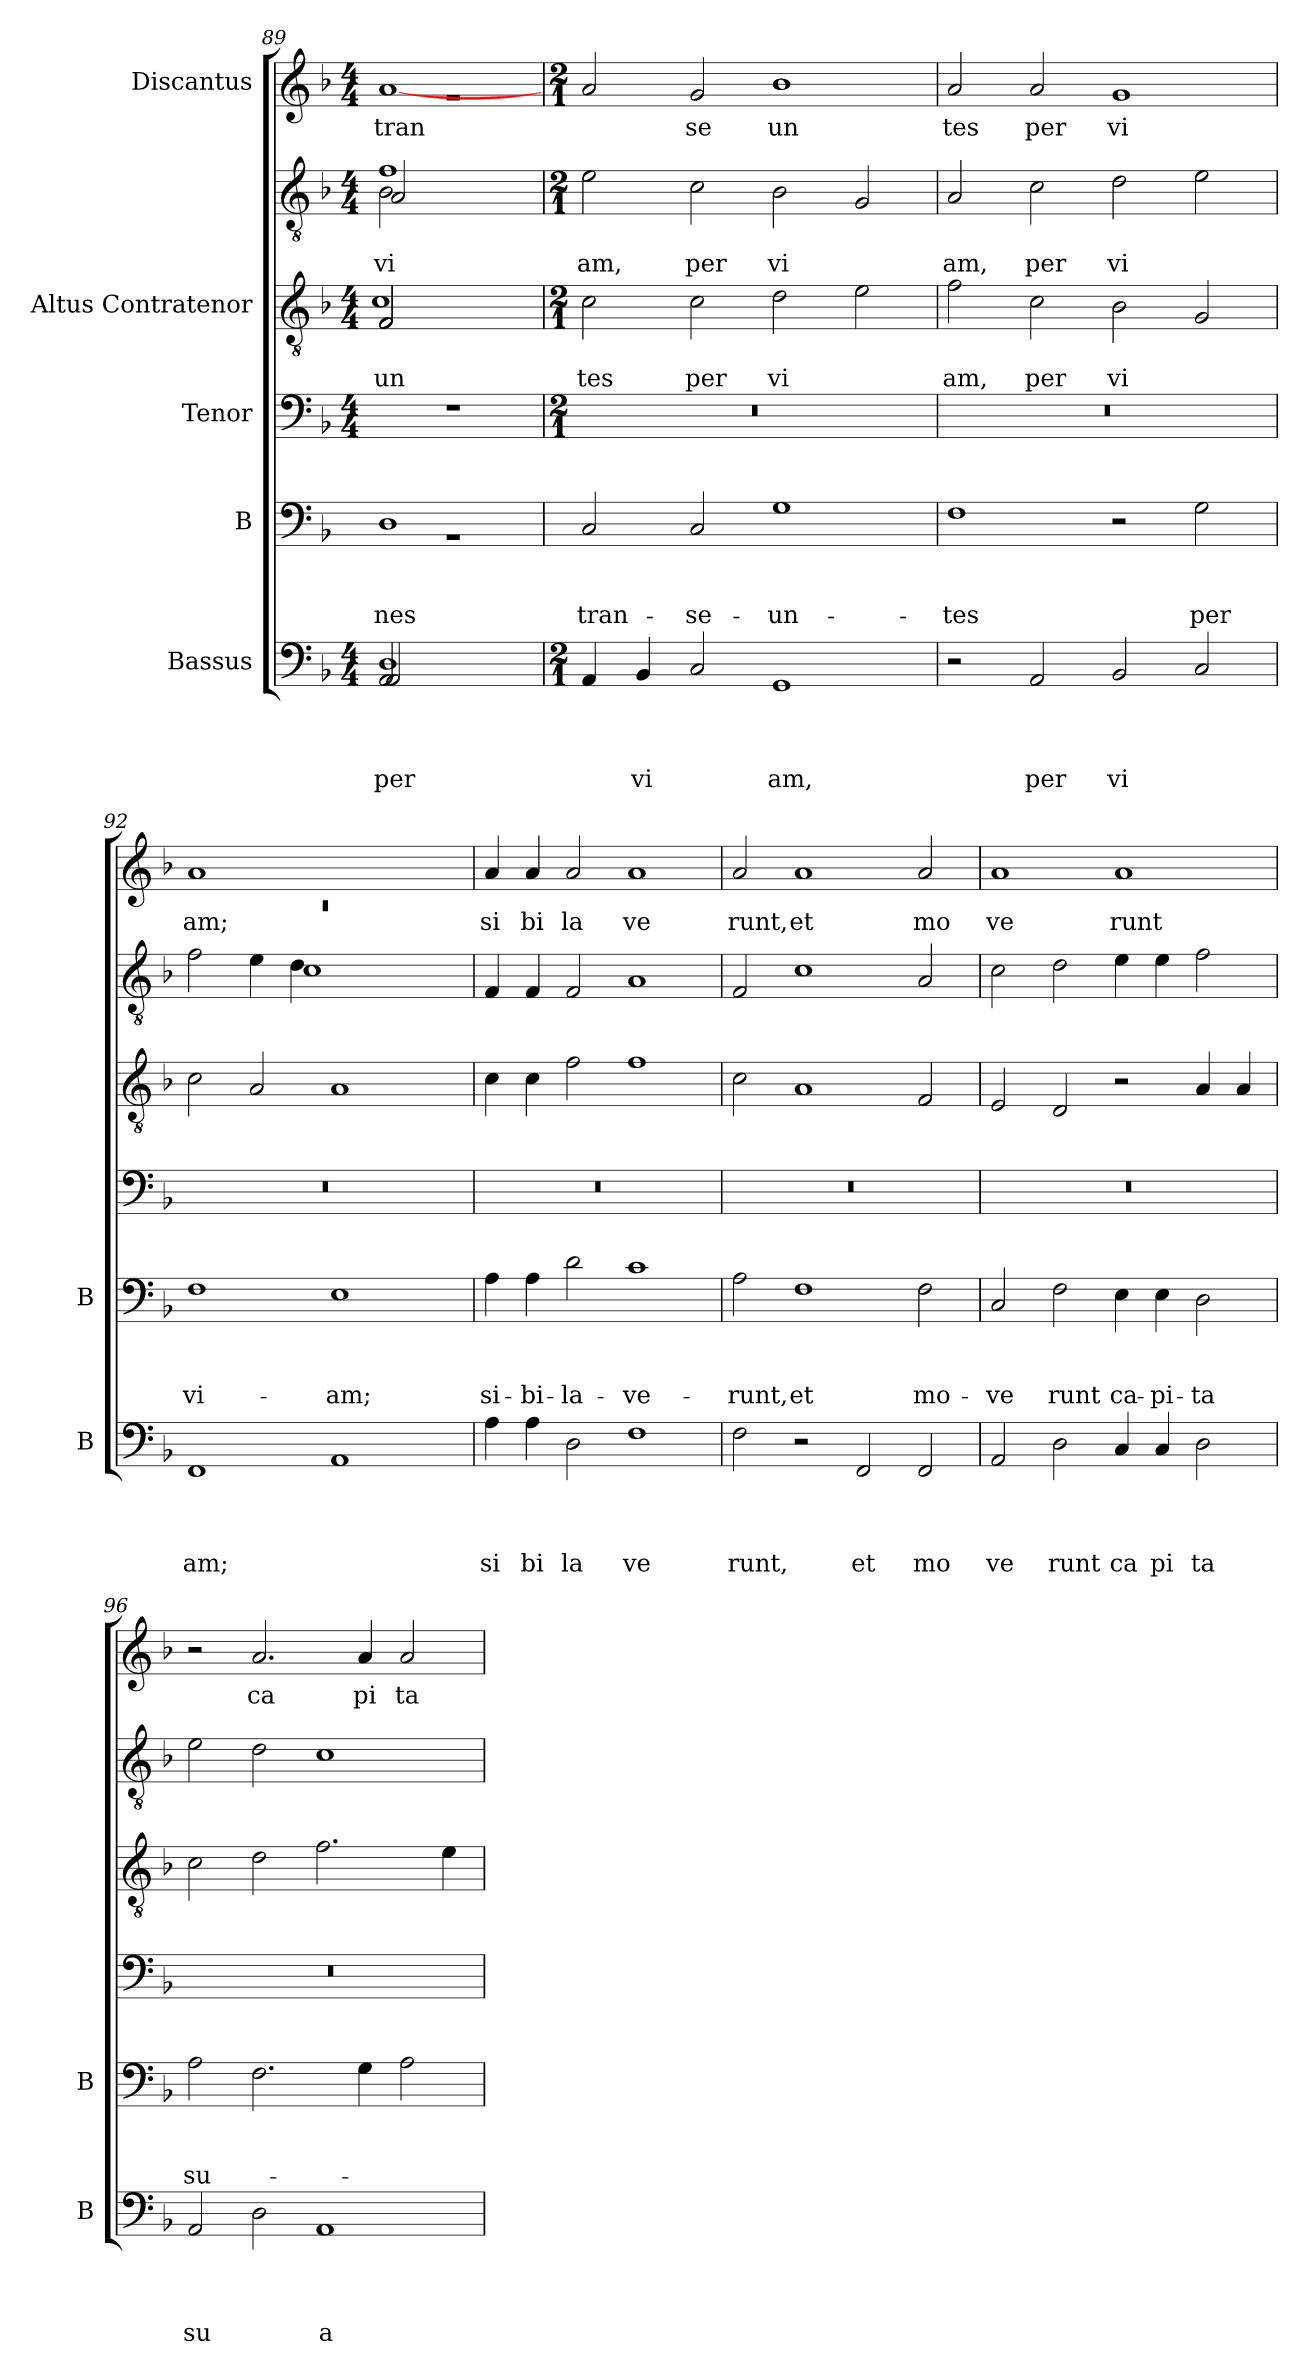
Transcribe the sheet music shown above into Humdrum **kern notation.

**kern	**text	**text	**text	**text	**kern	**text	**text	**text	**kern	**kern	**text	**text	**kern	**text	**text	**kern	**text
*part5	*part5	*part5	*part5	*part5	*part4	*part4	*part4	*part4	*part3	*part2	*part2	*part2	*part2	*part2	*part2	*part1	*part1
*staff6	*staff6	*staff6	*staff6	*staff6	*staff5	*staff5	*staff5	*staff5	*staff4	*staff3	*staff3	*staff3	*staff2	*staff2	*staff2	*staff1	*staff1
*I"Bassus	*	*	*	*	*I"B	*	*	*	*I"Tenor	*I"Altus Contratenor	*	*	*	*	*	*I"Discantus	*
*I'B	*	*	*	*	*I'B	*	*	*	*	*	*	*	*	*	*	*	*
*clefF4	*	*	*	*	*clefF4	*	*	*	*clefF4	*clefGv2	*	*	*clefGv2	*	*	*clefG2	*
*k[b-]	*	*	*	*	*k[b-]	*	*	*	*k[b-]	*k[b-]	*	*	*k[b-]	*	*	*k[b-]	*
*F:	*	*	*	*	*F:	*	*	*	*F:	*F:	*	*	*F:	*	*	*F:	*
*M4/4	*	*	*	*	*	*	*	*	*M4/4	*M4/4	*	*	*M4/4	*	*	*M4/4	*
=89	=89	=89	=89	=89	=89	=89	=89	=89	=89	=89	=89	=89	=89	=89	=89	=89	=89
!	!	!	!	!LO:LY:b	!	!	!	!	!	!	!	!	!	!	!	!	!
*^	*	*	*	*	*	*	*	*	*	*	*	*	*	*	*	*	*
!	!	!	!	!	!LO:LY:b	!	!	!	!	!	!	!	!	!	!	!	!	!
*	*^	*	*	*	*	*	*	*	*	*	*	*	*	*	*	*	*	*
!	!	!	!	!	!	!LO:LY:b	!	!	!	!LO:LY:b	!	!	!	!LO:LY:b	!	!	!	!	!
*	*	*	*	*	*	*	*^	*	*	*	*	*^	*	*	*	*	*	*	*
!	!	!	!	!	!	!	!	!	!	!	!	!	!	!	!	!LO:LY:b	!	!	!	!	!
*	*	*	*	*	*	*	*	*	*	*	*	*	*	*^	*	*	*	*	*	*	*
!	!	!	!	!	!	!	!	!	!	!	!	!	!	!	!	!	!LO:LY:b	!	!	!LO:LY:b	!	!
*	*	*	*	*	*	*	*	*	*	*	*	*	*	*	*	*	*	*^	*	*	*	*
!	!	!	!	!	!	!	!	!	!	!	!	!	!	!	!	!	!	!	!	!	!LO:LY:b	!	!
*	*	*	*	*	*	*	*	*	*	*	*	*	*	*	*	*	*	*	*^	*	*	*	*
!	!	!	!	!	!	!	!	!	!	!	!	!	!	!	!	!	!	!	!	!	!	!LO:LY:b	!	!LO:LY:b
*	*	*	*	*	*	*	*	*	*	*	*	*	*	*	*	*	*	*	*	*	*	*	*^	*
1D	2AA/	2AA/	.	.	.	per	1D	1rC	.	.	-nes	1r	2F/	2F/	1c	.	un	2B-\	2A/	1f	.	vi	1ra	[<1a	tran-
.	2ryy	2ryy	.	.	.	.	.	.	.	.	.	.	2ryy	2ryy	.	.	.	2ryy	2ryy	.	.	.	.	.	.
*v	*v	*v	*	*	*	*	*	*	*	*	*	*	*v	*v	*v	*	*	*v	*v	*v	*	*	*v	*v	*
*	*	*	*	*	*v	*v	*	*	*	*	*	*	*	*	*	*	*	*
!!LO:LB:g=z
=90	=90	=90	=90	=90	=90	=90	=90	=90	=90	=90	=90	=90	=90	=90	=90	=90	=90
*M2/1	*	*	*	*	*	*	*	*	*M2/1	*M2/1	*	*	*M2/1	*	*	*M2/1	*
*^	*	*	*	*	*	*	*	*	*	*^	*	*	*^	*	*	*	*
*	*^	*	*	*	*	*	*	*	*	*	*	*	*	*	*	*	*	*	*	*
!	!	!	!	!	!	!	!	!	!	!LO:LY:b	!	!	!	!	!LO:LY:b	!	!	!	!LO:LY:b	!	!
*	*	*	*	*	*	*	*	*	*	*	*	*v	*v	*	*	*	*	*	*	*	*
*v	*v	*v	*	*	*	*	*	*	*	*	*	*	*	*	*v	*v	*	*	*	*
4AA/	.	.	.	.	2C/	.	.	tran-	0r	2c\	.	tes	2e\	.	am,	2a/	.
!	!	!	!	!LO:LY:b	!	!	!	!	!	!	!	!	!	!	!	!	!
4BB-/	.	.	.	vi	.	.	.	.	.	.	.	.	.	.	.	.	.
!	!	!	!	!	!	!	!	!LO:LY:b	!	!	!	!LO:LY:b	!	!	!LO:LY:b	!	!LO:LY:b
2C/	.	.	.	.	2C/	.	.	-se-	.	2c\	.	per	2c\	.	per	2g/	-se
!	!	!	!	!LO:LY:b	!	!	!	!LO:LY:b	!	!	!	!LO:LY:b	!	!	!LO:LY:b	!	!LO:LY:b
1GG	.	.	.	am,	1G	.	.	-un-	.	2d\	.	vi	2B-\	.	vi	1b-	un
.	.	.	.	.	.	.	.	.	.	2e\	.	.	2G/	.	.	.	.
=91	=91	=91	=91	=91	=91	=91	=91	=91	=91	=91	=91	=91	=91	=91	=91	=91	=91
!	!	!	!	!	!	!	!	!LO:LY:b	!	!	!	!LO:LY:b	!	!	!LO:LY:b	!	!LO:LY:b
2r	.	.	.	.	1F	.	.	-tes	0r	2f\	.	am,	2A/	.	am,	2a/	tes
!	!	!	!	!LO:LY:b	!	!	!	!	!	!	!	!LO:LY:b	!	!	!LO:LY:b	!	!LO:LY:b
2AA/	.	.	.	per	.	.	.	.	.	2c\	.	per	2c\	.	per	2a/	per
!	!	!	!	!LO:LY:b	!	!	!	!	!	!	!	!LO:LY:b	!	!	!LO:LY:b	!	!LO:LY:b
2BB-/	.	.	.	vi	2r	.	.	.	.	2B-\	.	vi	2d\	.	vi	1g	vi
!	!	!	!	!	!	!	!	!LO:LY:b	!	!	!	!	!	!	!	!	!
2C/	.	.	.	.	2G\	.	.	per	.	2G/	.	.	2e\	.	.	.	.
=92	=92	=92	=92	=92	=92	=92	=92	=92	=92	=92	=92	=92	=92	=92	=92	=92	=92
*	*	*	*	*	*	*	*	*	*	*	*	*	*	*	*	*^	*
!	!	!	!	!LO:LY:b	!	!	!	!LO:LY:b	!	!	!	!	!	!	!	!	!LO:N:vis=1	!LO:LY:b
*	*	*	*	*	*	*	*	*	*	*	*	*	*^	*	*	*	*	*
1FF	.	.	.	am;	1F	.	.	vi-	0r	2c\	.	.	2f\	2.ryy	.	.	1a	0rc	am;
.	.	.	.	.	.	.	.	.	.	2A/	.	.	4e\	.	.	.	.	.	.
.	.	.	.	.	.	.	.	.	.	.	.	.	4d\	1c	.	.	.	.	.
!	!	!	!	!	!	!	!	!LO:LY:b	!	!	!	!	!	!	!	!	!	!	!
1AA	.	.	.	.	1E	.	.	-am;	.	1A	.	.	4ryy	.	.	.	1ryy	.	.
.	.	.	.	.	.	.	.	.	.	.	.	.	2.ryy	.	.	.	.	.	.
.	.	.	.	.	.	.	.	.	.	.	.	.	.	4ryy	.	.	.	.	.
*	*	*	*	*	*	*	*	*	*	*	*	*	*	*	*	*	*v	*v	*
=93	=93	=93	=93	=93	=93	=93	=93	=93	=93	=93	=93	=93	=93	=93	=93	=93	=93	=93
!	!	!	!	!LO:LY:b	!	!	!	!LO:LY:b	!	!	!	!	!	!	!	!	!	!LO:LY:b
*	*	*	*	*	*	*	*	*	*	*	*	*	*v	*v	*	*	*	*
4A\	.	.	.	si	4A\	.	.	si-	0r	4c\	.	.	4F/	.	.	4a/	si
!	!	!	!	!LO:LY:b	!	!	!	!LO:LY:b	!	!	!	!	!	!	!	!	!LO:LY:b
4A\	.	.	.	bi	4A\	.	.	-bi-	.	4c\	.	.	4F/	.	.	4a/	bi
!	!	!	!	!LO:LY:b	!	!	!	!LO:LY:b	!	!	!	!	!	!	!	!	!LO:LY:b
2D\	.	.	.	la	2d\	.	.	-la-	.	2f\	.	.	2F/	.	.	2a/	la
!	!	!	!	!LO:LY:b	!	!	!	!LO:LY:b	!	!	!	!	!	!	!	!	!LO:LY:b
1F	.	.	.	ve	1c	.	.	-ve-	.	1f	.	.	1A	.	.	1a	ve
=94	=94	=94	=94	=94	=94	=94	=94	=94	=94	=94	=94	=94	=94	=94	=94	=94	=94
!	!	!	!	!LO:LY:b	!	!	!	!LO:LY:b	!	!	!	!	!	!	!	!	!LO:LY:b
2F\	.	.	.	runt,	2A\	.	.	-runt,	0r	2c\	.	.	2F/	.	.	2a/	runt,
!	!	!	!	!	!	!	!	!LO:LY:b	!	!	!	!	!	!	!	!	!LO:LY:b
2r	.	.	.	.	1F	.	.	et	.	1A	.	.	1c	.	.	1a	et
!	!	!	!	!LO:LY:b	!	!	!	!	!	!	!	!	!	!	!	!	!
2FF/	.	.	.	et	.	.	.	.	.	.	.	.	.	.	.	.	.
!	!	!	!	!LO:LY:b	!	!	!	!LO:LY:b	!	!	!	!	!	!	!	!	!LO:LY:b
2FF/	.	.	.	mo	2F\	.	.	mo-	.	2F/	.	.	2A/	.	.	2a/	mo
=95	=95	=95	=95	=95	=95	=95	=95	=95	=95	=95	=95	=95	=95	=95	=95	=95	=95
!	!	!	!	!LO:LY:b	!	!	!	!LO:LY:b	!	!	!	!	!	!	!	!	!LO:LY:b
2AA/	.	.	.	ve	2C/	.	.	-ve	0r	2E/	.	.	2c\	.	.	1a	ve
!	!	!	!	!LO:LY:b	!	!	!	!LO:LY:b	!	!	!	!	!	!	!	!	!
2D\	.	.	.	runt	2F\	.	.	runt	.	2D/	.	.	2d\	.	.	.	.
!	!	!	!	!LO:LY:b	!	!	!	!LO:LY:b	!	!	!	!	!	!	!	!	!LO:LY:b
4C/	.	.	.	ca	4E\	.	.	ca-	.	2r	.	.	4e\	.	.	1a	runt
!	!	!	!	!LO:LY:b	!	!	!	!LO:LY:b	!	!	!	!	!	!	!	!	!
4C/	.	.	.	pi	4E\	.	.	-pi-	.	.	.	.	4e\	.	.	.	.
!	!	!	!	!LO:LY:b	!	!	!	!LO:LY:b	!	!	!	!	!	!	!	!	!
2D\	.	.	.	ta	2D\	.	.	-ta	.	4A/	.	.	2f\	.	.	.	.
.	.	.	.	.	.	.	.	.	.	4A/	.	.	.	.	.	.	.
=96	=96	=96	=96	=96	=96	=96	=96	=96	=96	=96	=96	=96	=96	=96	=96	=96	=96
!	!	!	!	!LO:LY:b	!	!	!	!LO:LY:b	!	!	!	!	!	!	!	!	!
2AA/	.	.	.	su	2A\	.	.	su-	0r	2c\	.	.	2e\	.	.	2r	.
!	!	!	!	!	!	!	!	!	!	!	!	!	!	!	!	!	!LO:LY:b
2D\	.	.	.	.	2.F\	.	.	.	.	2d\	.	.	2d\	.	.	2.a/	ca
!	!	!	!	!LO:LY:b	!	!	!	!	!	!	!	!	!	!	!	!	!
1AA	.	.	.	a	.	.	.	.	.	2.f\	.	.	1c	.	.	.	.
!	!	!	!	!	!	!	!	!	!	!	!	!	!	!	!	!	!LO:LY:b
.	.	.	.	.	4G\	.	.	.	.	.	.	.	.	.	.	4a/	pi
!	!	!	!	!	!	!	!	!	!	!	!	!	!	!	!	!	!LO:LY:b
.	.	.	.	.	2A\	.	.	.	.	.	.	.	.	.	.	2a/	ta
.	.	.	.	.	.	.	.	.	.	4e\	.	.	.	.	.	.	.
=	=	=	=	=	=	=	=	=	=	=	=	=	=	=	=	=	=
*-	*-	*-	*-	*-	*-	*-	*-	*-	*-	*-	*-	*-	*-	*-	*-	*-	*-
